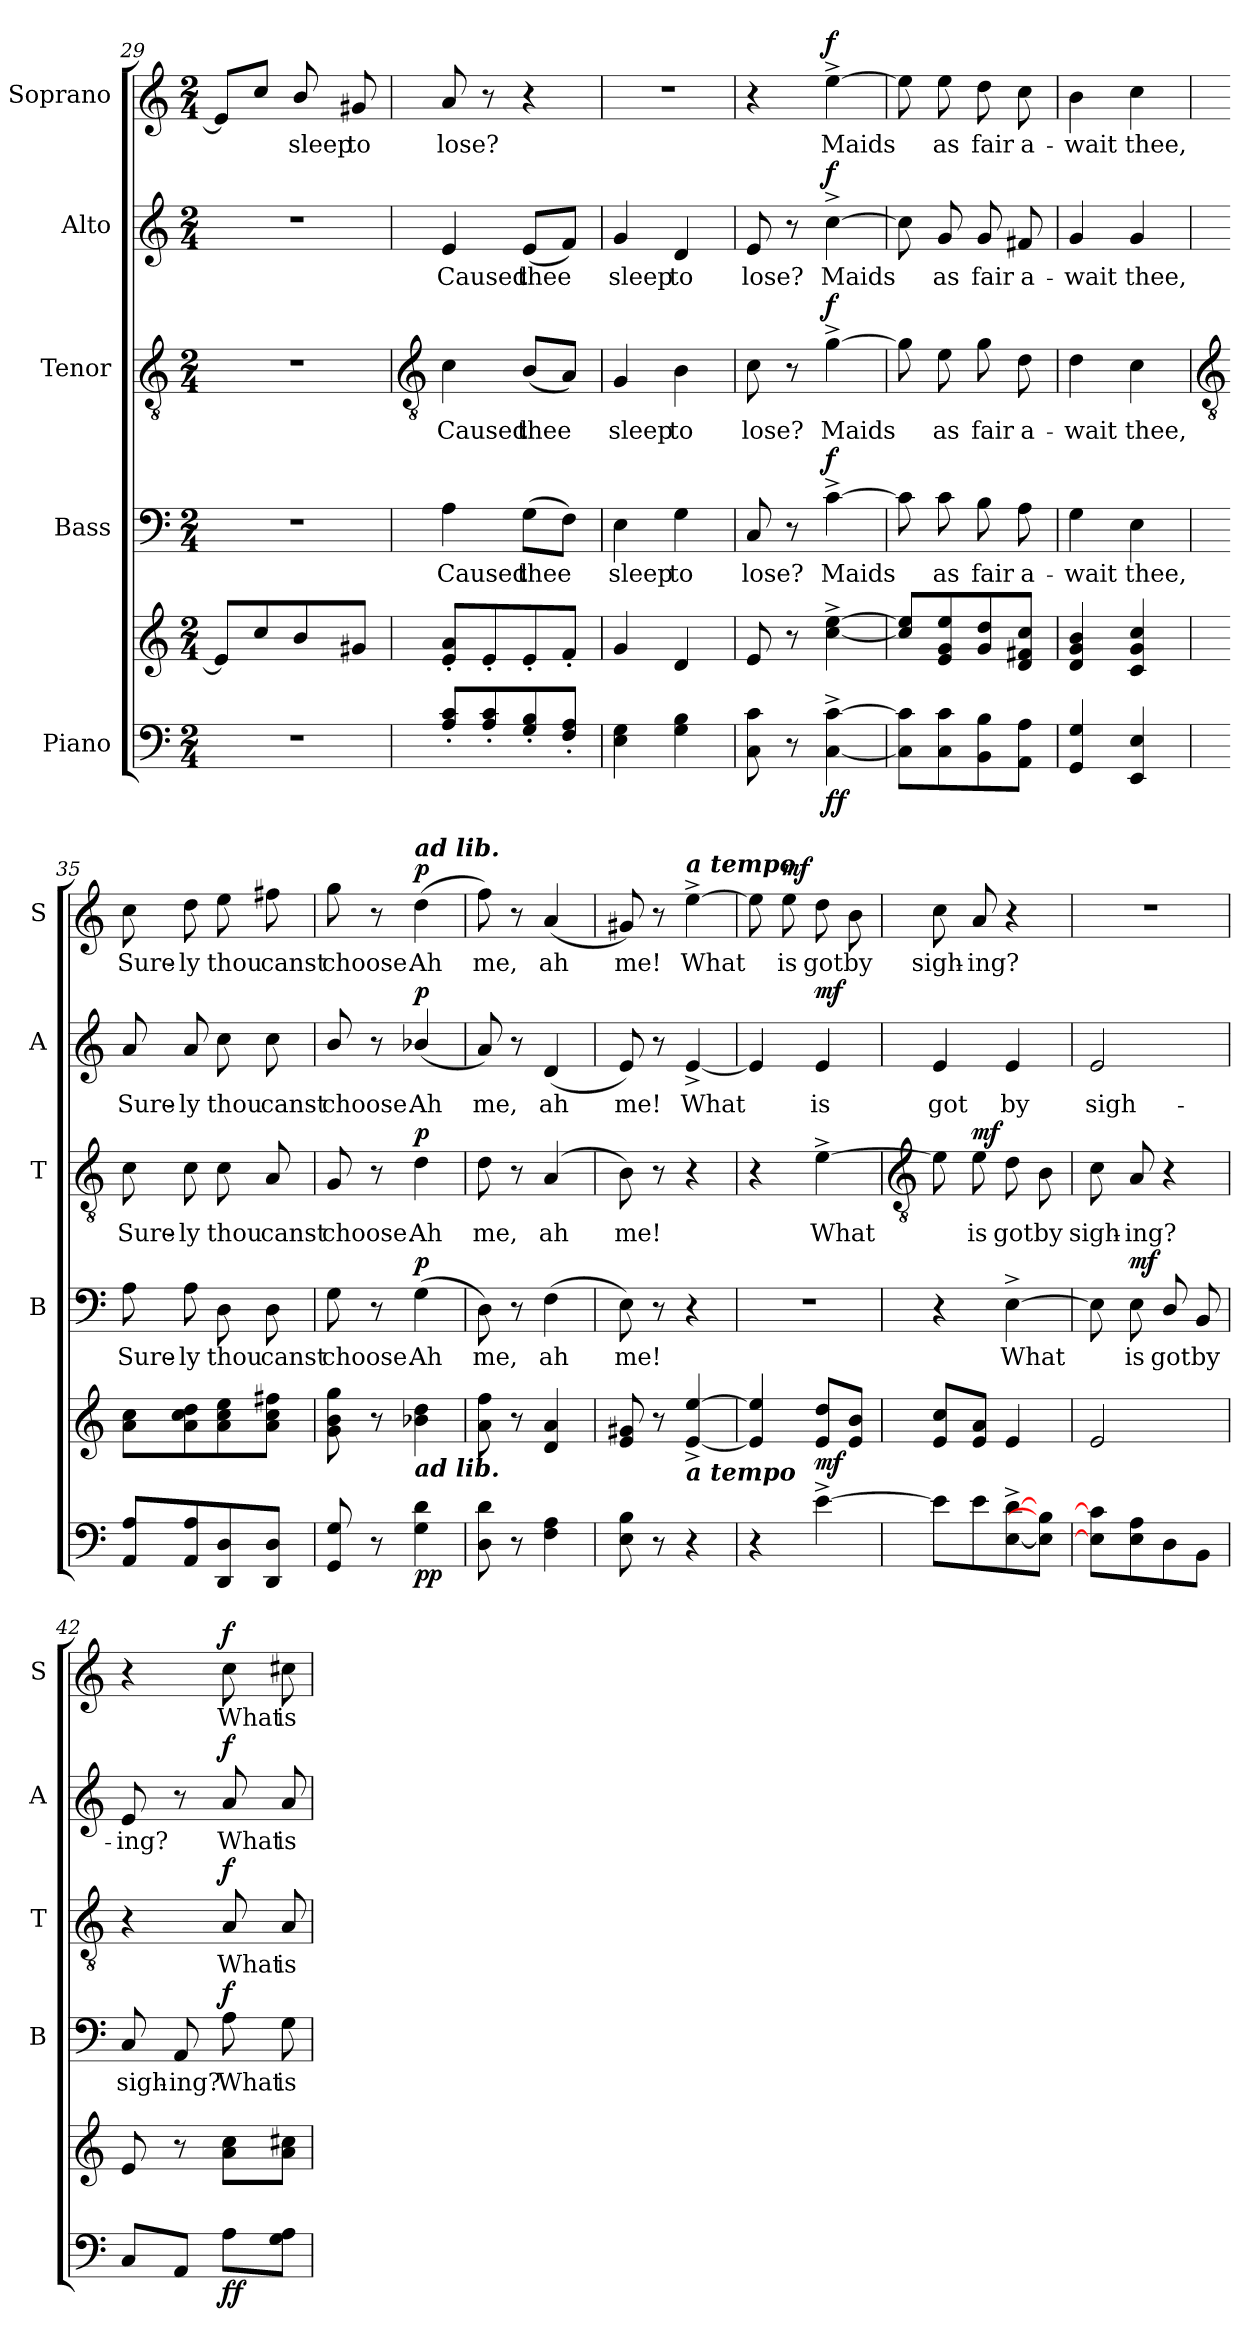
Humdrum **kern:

**kern	**kern	**dynam	**kern	**text	**dynam	**kern	**text	**dynam	**kern	**text	**dynam	**kern	**text	**dynam
*part5	*part5	*part5	*part4	*part4	*part4	*part3	*part3	*part3	*part2	*part2	*part2	*part1	*part1	*part1
*staff6	*staff5	*staff5/6	*staff4	*staff4	*staff4	*staff3	*staff3	*staff3	*staff2	*staff2	*staff2	*staff1	*staff1	*staff1
*I"Piano	*	*	*I"Bass	*	*	*I"Tenor	*	*	*I"Alto	*	*	*I"Soprano	*	*
*	*	*	*I'B	*	*	*I'T	*	*	*I'A	*	*	*I'S	*	*
*clefF4	*clefG2	*	*clefF4	*	*	*clefGv2	*	*	*clefG2	*	*	*clefG2	*	*
*k[]	*k[]	*	*k[]	*	*	*k[]	*	*	*k[]	*	*	*k[]	*	*
*C:	*C:	*	*C:	*	*	*C:	*	*	*C:	*	*	*C:	*	*
*M2/4	*M2/4	*	*M2/4	*	*	*M2/4	*	*	*M2/4	*	*	*M2/4	*	*
=29	=29	=29	=29	=29	=29	=29	=29	=29	=29	=29	=29	=29	=29	=29
*	*^	*	*	*	*	*	*	*	*	*	*	*	*	*
!LO:N:vis=1	!	!LO:N:vis=1	!	!LO:N:vis=1	!	!	!LO:N:vis=1	!	!	!LO:N:vis=1	!	!	!	!	!
2r	8eL]	2ryy	.	2r	.	.	2r	.	.	2r	.	.	8eL]	.	.
.	8cc	.	.	.	.	.	.	.	.	.	.	.	8ccJ	.	.
!	!	!	!	!	!	!	!	!	!	!	!	!	!	!LO:LY:b	!
.	8b/	.	.	.	.	.	.	.	.	.	.	.	8b/	sleep	.
!	!	!	!	!	!	!	!	!	!	!	!	!	!	!LO:LY:b	!
.	8g#XJ	.	.	.	.	.	.	.	.	.	.	.	8g#X	to	.
*	*v	*v	*	*	*	*	*	*	*	*	*	*	*	*	*
!!LO:LB:g=z
=30	=30	=30	=30	=30	=30	=30	=30	=30	=30	=30	=30	=30	=30	=30
*	*	*	*	*	*	*clefGv2	*	*	*	*	*	*	*	*
!	!	!	!	!LO:LY:b	!	!	!LO:LY:b	!	!	!LO:LY:b	!	!	!LO:LY:b	!
8A' 8c'L	8e' 8a'L	.	4A	Caused	.	4c	Caused	.	4e	Caused	.	8a	lose?	.
8A' 8c'	8e'	.	.	.	.	.	.	.	.	.	.	8r	.	.
!	!	!	!	!LO:LY:b	!	!	!LO:LY:b	!	!	!LO:LY:b	!	!	!	!
8G/' 8B/'	8e'	.	(>8G\L	thee	.	(<8B/L	thee	.	(<8eL	thee	.	4r	.	.
8F' 8A'J	8f'J	.	8FJ)	.	.	8AJ)	.	.	8fJ)	.	.	.	.	.
=31	=31	=31	=31	=31	=31	=31	=31	=31	=31	=31	=31	=31	=31	=31
!	!	!	!	!LO:LY:b	!	!	!LO:LY:b	!	!	!LO:LY:b	!	!LO:N:vis=1	!	!
4E 4G	4g	.	4E	sleep	.	4G	sleep	.	4g	sleep	.	2r	.	.
!	!	!	!	!LO:LY:b	!	!	!LO:LY:b	!	!	!LO:LY:b	!	!	!	!
4G 4B	4d	.	4G	to	.	4B	to	.	4d	to	.	.	.	.
=32	=32	=32	=32	=32	=32	=32	=32	=32	=32	=32	=32	=32	=32	=32
!	!	!	!	!LO:LY:b	!	!	!LO:LY:b	!	!	!LO:LY:b	!	!	!	!
8C 8c	8e	.	8C	lose?	.	8c	lose?	.	8e	lose?	.	4r	.	.
8r	8r	.	8r	.	.	8r	.	.	8r	.	.	.	.	.
!	!	!LO:DY:b=2	!	!LO:LY:b	!	!	!LO:LY:b	!	!	!LO:LY:b	!	!	!LO:LY:b	!
!	!	!LO:DY:n=1:b	!	!	!LO:DY:b	!	!	!LO:DY:b	!	!	!LO:DY:b	!	!	!LO:DY:b
[4C^ [4c^	[4cc^ [4ee^	f f	[4c^	Maids	f	[4g^	Maids	f	[4cc^	Maids	f	[4ee^	Maids	f
=33	=33	=33	=33	=33	=33	=33	=33	=33	=33	=33	=33	=33	=33	=33
8C] 8c]L	8cc] 8ee]L	.	8c]	.	.	8g]	.	.	8cc]	.	.	8ee]	.	.
!	!	!	!	!LO:LY:b	!	!	!LO:LY:b	!	!	!LO:LY:b	!	!	!LO:LY:b	!
8C 8c	8e 8g 8ee	.	8c	as	.	8e	as	.	8g	as	.	8ee	as	.
!	!	!	!	!LO:LY:b	!	!	!LO:LY:b	!	!	!LO:LY:b	!	!	!LO:LY:b	!
8BB 8B	8g 8dd	.	8B	fair	.	8g	fair	.	8g	fair	.	8dd	fair	.
!	!	!	!	!LO:LY:b	!	!	!LO:LY:b	!	!	!LO:LY:b	!	!	!LO:LY:b	!
8AA 8AJ	8d 8f#X 8ccJ	.	8A	a-	.	8d	a-	.	8f#X	a-	.	8cc	a-	.
=34	=34	=34	=34	=34	=34	=34	=34	=34	=34	=34	=34	=34	=34	=34
!	!	!	!	!LO:LY:b	!	!	!LO:LY:b	!	!	!LO:LY:b	!	!	!LO:LY:b	!
4GG 4G	4d 4g 4b	.	4G	-wait	.	4d	-wait	.	4g	-wait	.	4b	-wait	.
!	!	!	!	!LO:LY:b	!	!	!LO:LY:b	!	!	!LO:LY:b	!	!	!LO:LY:b	!
4EE 4E	4c 4g 4cc	.	4E	thee,	.	4c	thee,	.	4g	thee,	.	4cc	thee,	.
!!LO:LB:g=z
=35	=35	=35	=35	=35	=35	=35	=35	=35	=35	=35	=35	=35	=35	=35
*	*	*	*	*	*	*clefGv2	*	*	*	*	*	*	*	*
!	!	!	!	!LO:LY:b	!	!	!LO:LY:b	!	!	!LO:LY:b	!	!	!LO:LY:b	!
8AA 8AL	8a 8ccL	.	8A	Sure-	.	8c	Sure-	.	8a	Sure-	.	8cc	Sure-	.
!	!	!	!	!LO:LY:b	!	!	!LO:LY:b	!	!	!LO:LY:b	!	!	!LO:LY:b	!
8AA 8A	8a 8cc 8dd	.	8A	-ly	.	8c	-ly	.	8a	-ly	.	8dd	-ly	.
!	!	!	!	!LO:LY:b	!	!	!LO:LY:b	!	!	!LO:LY:b	!	!	!LO:LY:b	!
8DD 8D	8a 8cc 8ee	.	8D	thou	.	8c	thou	.	8cc	thou	.	8ee	thou	.
!	!	!	!	!LO:LY:b	!	!	!LO:LY:b	!	!	!LO:LY:b	!	!	!LO:LY:b	!
8DD 8DJ	8a 8cc 8ff#XJ	.	8D	canst	.	8A	canst	.	8cc	canst	.	8ff#X	canst	.
=36	=36	=36	=36	=36	=36	=36	=36	=36	=36	=36	=36	=36	=36	=36
!	!	!	!	!LO:LY:b	!	!	!LO:LY:b	!	!	!LO:LY:b	!	!	!LO:LY:b	!
8GG 8G	8g 8b 8gg	.	8G	choose.	.	8G	choose.	.	8b/	choose.	.	8gg	choose.	.
8r	8r	.	8r	.	.	8r	.	.	8r	.	.	8r	.	.
!	!	!	!	!	!	!	!	!	!	!	!	!LO:TX:a:Bi:t=ad lib.	!	!
!	!LO:TX:b:Bi:t=ad lib.	!	!	!	!	!	!	!	!	!	!	!	!	!
!	!	!LO:DY:b=2	!	!LO:LY:b	!	!	!LO:LY:b	!	!	!LO:LY:b	!	!	!LO:LY:b	!
!	!	!LO:DY:n=1:b	!	!	!LO:DY:b	!	!	!LO:DY:b	!	!	!LO:DY:b	!	!	!LO:DY:b
4G 4d	4b-X 4dd	p p	(>4G	Ah	p	4d	Ah	p	(<4b-X/	Ah	p	(>4dd	Ah	p
=37	=37	=37	=37	=37	=37	=37	=37	=37	=37	=37	=37	=37	=37	=37
!	!	!	!	!LO:LY:b	!	!	!LO:LY:b	!	!	!LO:LY:b	!	!	!LO:LY:b	!
8D 8d	8a 8ff	.	8D)	me,	.	8d	me,	.	8a)	me,	.	8ff)	me,	.
8r	8r	.	8r	.	.	8r	.	.	8r	.	.	8r	.	.
!	!	!	!	!LO:LY:b	!	!	!LO:LY:b	!	!	!LO:LY:b	!	!	!LO:LY:b	!
4F 4A	4d 4a	.	(>4F	ah	.	(<4A	ah	.	(<4d	ah	.	(<4a	ah	.
=38	=38	=38	=38	=38	=38	=38	=38	=38	=38	=38	=38	=38	=38	=38
!	!	!	!	!LO:LY:b	!	!	!LO:LY:b	!	!	!LO:LY:b	!	!	!LO:LY:b	!
8E 8B	8e 8g#X	.	8E)	me!	.	8B)	me!	.	8e)	me!	.	8g#X)	me!	.
8r	8r	.	8r	.	.	8r	.	.	8r	.	.	8r	.	.
!	!	!	!	!	!	!	!	!	!	!	!	!LO:TX:a:Bi:t=a tempo	!	!
!	!LO:TX:b:Bi:t=a tempo	!	!	!	!	!	!	!	!	!	!	!	!	!
!	!	!	!	!	!	!	!	!	!	!LO:LY:b	!	!	!LO:LY:b	!
4r	[4e^ [4ee^	.	4r	.	.	4r	.	.	[4e^	What	.	[4ee^	What	.
=39	=39	=39	=39	=39	=39	=39	=39	=39	=39	=39	=39	=39	=39	=39
!	!	!	!LO:N:vis=1	!	!	!	!	!	!	!	!	!	!	!
4r	4e] 4ee]	.	2r	.	.	4r	.	.	4e]	.	.	8ee]	.	.
!	!	!	!	!	!	!	!	!	!	!	!	!	!LO:LY:b	!LO:DY:b
.	.	.	.	.	.	.	.	.	.	.	.	8ee	is	mf
!	!	!LO:DY:b	!	!	!	!	!LO:LY:b	!	!	!LO:LY:b	!LO:DY:b	!	!LO:LY:b	!
[4e^	8e 8ddL	mf	.	.	.	[4e^	What	.	4e	is	mf	8dd	got	.
!	!	!	!	!	!	!	!	!	!	!	!	!	!LO:LY:b	!
.	8e 8bJ	.	.	.	.	.	.	.	.	.	.	8b	by	.
!!LO:LB:g=z
=40	=40	=40	=40	=40	=40	=40	=40	=40	=40	=40	=40	=40	=40	=40
*	*	*	*	*	*	*clefGv2	*	*	*	*	*	*	*	*
!	!	!	!	!	!	!	!	!	!	!LO:LY:b	!	!	!LO:LY:b	!
8eL]	8e 8ccL	.	4r	.	.	8e]	.	.	4e	got	.	8cc	sigh-	.
!	!	!	!	!	!	!	!LO:LY:b	!LO:DY:b	!	!	!	!	!LO:LY:b	!
8e	8e 8aJ	.	.	.	.	8e	is	mf	.	.	.	8a	-ing?	.
!	!	!	!	!LO:LY:b	!	!	!LO:LY:b	!	!	!LO:LY:b	!	!	!	!
[8E^ [8d^	4e	.	[4E^	What	.	8d	got	.	4e	by	.	4r	.	.
!	!	!	!	!	!	!	!LO:LY:b	!	!	!	!	!	!	!
8E] 8B]J	.	.	.	.	.	8B	by	.	.	.	.	.	.	.
=41	=41	=41	=41	=41	=41	=41	=41	=41	=41	=41	=41	=41	=41	=41
!	!	!	!	!	!	!	!LO:LY:b	!	!	!LO:LY:b	!	!LO:N:vis=1	!	!
8E] 8c]L	2e	.	8E]	.	.	8c	sigh-	.	2e	sigh-	.	2r	.	.
!	!	!	!	!LO:LY:b	!LO:DY:b	!	!LO:LY:b	!	!	!	!	!	!	!
8E 8A	.	.	8E	is	mf	8A	-ing?	.	.	.	.	.	.	.
!	!	!	!	!LO:LY:b	!	!	!	!	!	!	!	!	!	!
8D	.	.	8D/	got	.	4r	.	.	.	.	.	.	.	.
!	!	!	!	!LO:LY:b	!	!	!	!	!	!	!	!	!	!
8BBJ	.	.	8BB	by	.	.	.	.	.	.	.	.	.	.
=42	=42	=42	=42	=42	=42	=42	=42	=42	=42	=42	=42	=42	=42	=42
!	!	!	!	!LO:LY:b	!	!	!	!	!	!LO:LY:b	!	!	!	!
8CL	8e	.	8C	sigh-	.	4r	.	.	8e	-ing?	.	4r	.	.
!	!	!	!	!LO:LY:b	!	!	!	!	!	!	!	!	!	!
8AAJ	8r	.	8AA	-ing?	.	.	.	.	8r	.	.	.	.	.
!	!	!LO:DY:b=2	!	!LO:LY:b	!	!	!LO:LY:b	!	!	!LO:LY:b	!	!	!LO:LY:b	!
!	!	!LO:DY:n=1:b	!	!	!LO:DY:b	!	!	!LO:DY:b	!	!	!LO:DY:b	!	!	!LO:DY:b
8AL	8a 8ccL	f f	8A	What	f	8A	What	f	8a	What	f	8cc	What	f
!	!	!	!	!LO:LY:b	!	!	!LO:LY:b	!	!	!LO:LY:b	!	!	!LO:LY:b	!
8G 8AJ	8a 8cc#XJ	.	8G	is	.	8A	is	.	8a	is	.	8cc#X	is	.
=	=	=	=	=	=	=	=	=	=	=	=	=	=	=
*-	*-	*-	*-	*-	*-	*-	*-	*-	*-	*-	*-	*-	*-	*-
